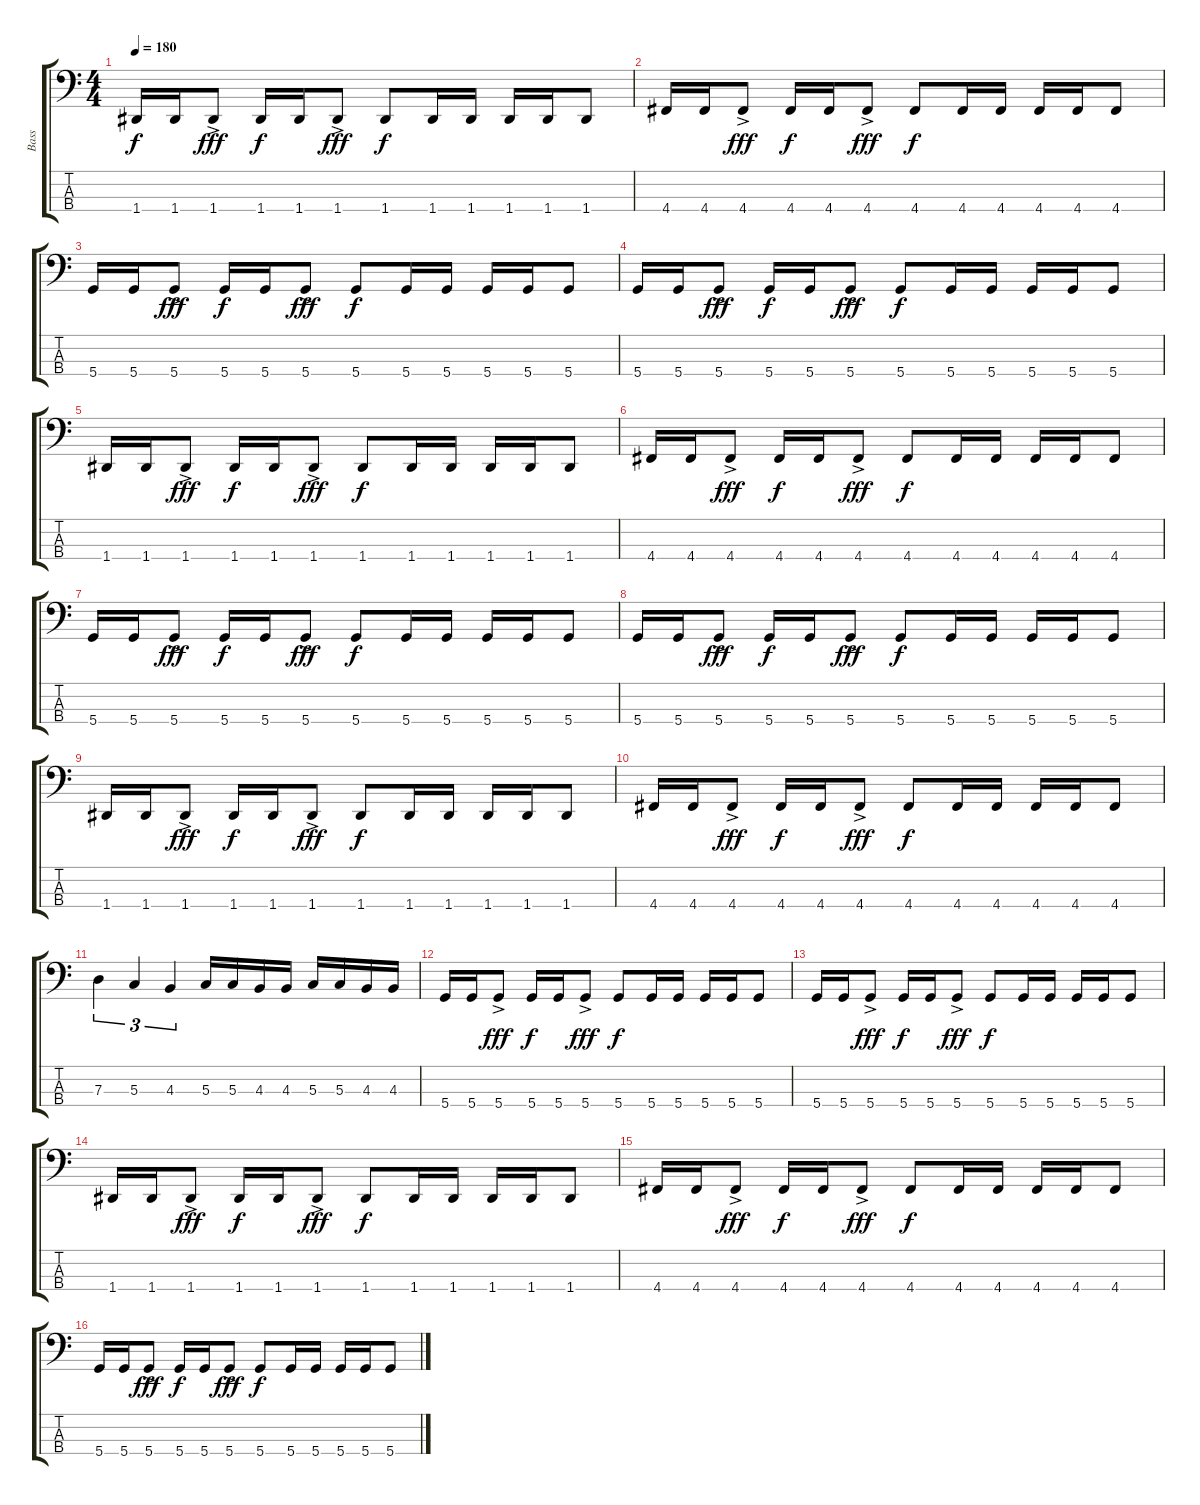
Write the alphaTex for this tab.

\track ("Bass" "Bass") {instrument electricbasspick}
\staff {score tabs}
\tuning (F2 C2 G1 D1) {hide}
\ts (4 4)
\tempo 180
\clef f4
\ks c
1.4.16{dy f} 1.4.16 1.4{ac}.8{dy fff} 1.4.16{dy f} 1.4.16 1.4{ac}.8{dy fff} 1.4.8{dy f} 1.4.16 1.4.16 1.4.16 1.4.16 1.4.8 |
4.4.16 4.4.16 4.4{ac}.8{dy fff} 4.4.16{dy f} 4.4.16 4.4{ac}.8{dy fff} 4.4.8{dy f} 4.4.16 4.4.16 4.4.16 4.4.16 4.4.8 |
5.4.16 5.4.16 5.4{ac}.8{dy fff} 5.4.16{dy f} 5.4.16 5.4{ac}.8{dy fff} 5.4.8{dy f} 5.4.16 5.4.16 5.4.16 5.4.16 5.4.8 |
5.4.16 5.4.16 5.4{ac}.8{dy fff} 5.4.16{dy f} 5.4.16 5.4{ac}.8{dy fff} 5.4.8{dy f} 5.4.16 5.4.16 5.4.16 5.4.16 5.4.8 |
1.4.16 1.4.16 1.4{ac}.8{dy fff} 1.4.16{dy f} 1.4.16 1.4{ac}.8{dy fff} 1.4.8{dy f} 1.4.16 1.4.16 1.4.16 1.4.16 1.4.8 |
4.4.16 4.4.16 4.4{ac}.8{dy fff} 4.4.16{dy f} 4.4.16 4.4{ac}.8{dy fff} 4.4.8{dy f} 4.4.16 4.4.16 4.4.16 4.4.16 4.4.8 |
5.4.16 5.4.16 5.4{ac}.8{dy fff} 5.4.16{dy f} 5.4.16 5.4{ac}.8{dy fff} 5.4.8{dy f} 5.4.16 5.4.16 5.4.16 5.4.16 5.4.8 |
5.4.16 5.4.16 5.4{ac}.8{dy fff} 5.4.16{dy f} 5.4.16 5.4{ac}.8{dy fff} 5.4.8{dy f} 5.4.16 5.4.16 5.4.16 5.4.16 5.4.8 |
1.4.16 1.4.16 1.4{ac}.8{dy fff} 1.4.16{dy f} 1.4.16 1.4{ac}.8{dy fff} 1.4.8{dy f} 1.4.16 1.4.16 1.4.16 1.4.16 1.4.8 |
4.4.16 4.4.16 4.4{ac}.8{dy fff} 4.4.16{dy f} 4.4.16 4.4{ac}.8{dy fff} 4.4.8{dy f} 4.4.16 4.4.16 4.4.16 4.4.16 4.4.8 |
7.3.4{tu (3 2)} 5.3.4{tu (3 2)} 4.3.4{tu (3 2)} 5.3.16 5.3.16 4.3.16 4.3.16 5.3.16 5.3.16 4.3.16 4.3.16 |
5.4.16 5.4.16 5.4{ac}.8{dy fff} 5.4.16{dy f} 5.4.16 5.4{ac}.8{dy fff} 5.4.8{dy f} 5.4.16 5.4.16 5.4.16 5.4.16 5.4.8 |
5.4.16 5.4.16 5.4{ac}.8{dy fff} 5.4.16{dy f} 5.4.16 5.4{ac}.8{dy fff} 5.4.8{dy f} 5.4.16 5.4.16 5.4.16 5.4.16 5.4.8 |
1.4.16 1.4.16 1.4{ac}.8{dy fff} 1.4.16{dy f} 1.4.16 1.4{ac}.8{dy fff} 1.4.8{dy f} 1.4.16 1.4.16 1.4.16 1.4.16 1.4.8 |
4.4.16 4.4.16 4.4{ac}.8{dy fff} 4.4.16{dy f} 4.4.16 4.4{ac}.8{dy fff} 4.4.8{dy f} 4.4.16 4.4.16 4.4.16 4.4.16 4.4.8 |
5.4.16 5.4.16 5.4{ac}.8{dy fff} 5.4.16{dy f} 5.4.16 5.4{ac}.8{dy fff} 5.4.8{dy f} 5.4.16 5.4.16 5.4.16 5.4.16 5.4.8
